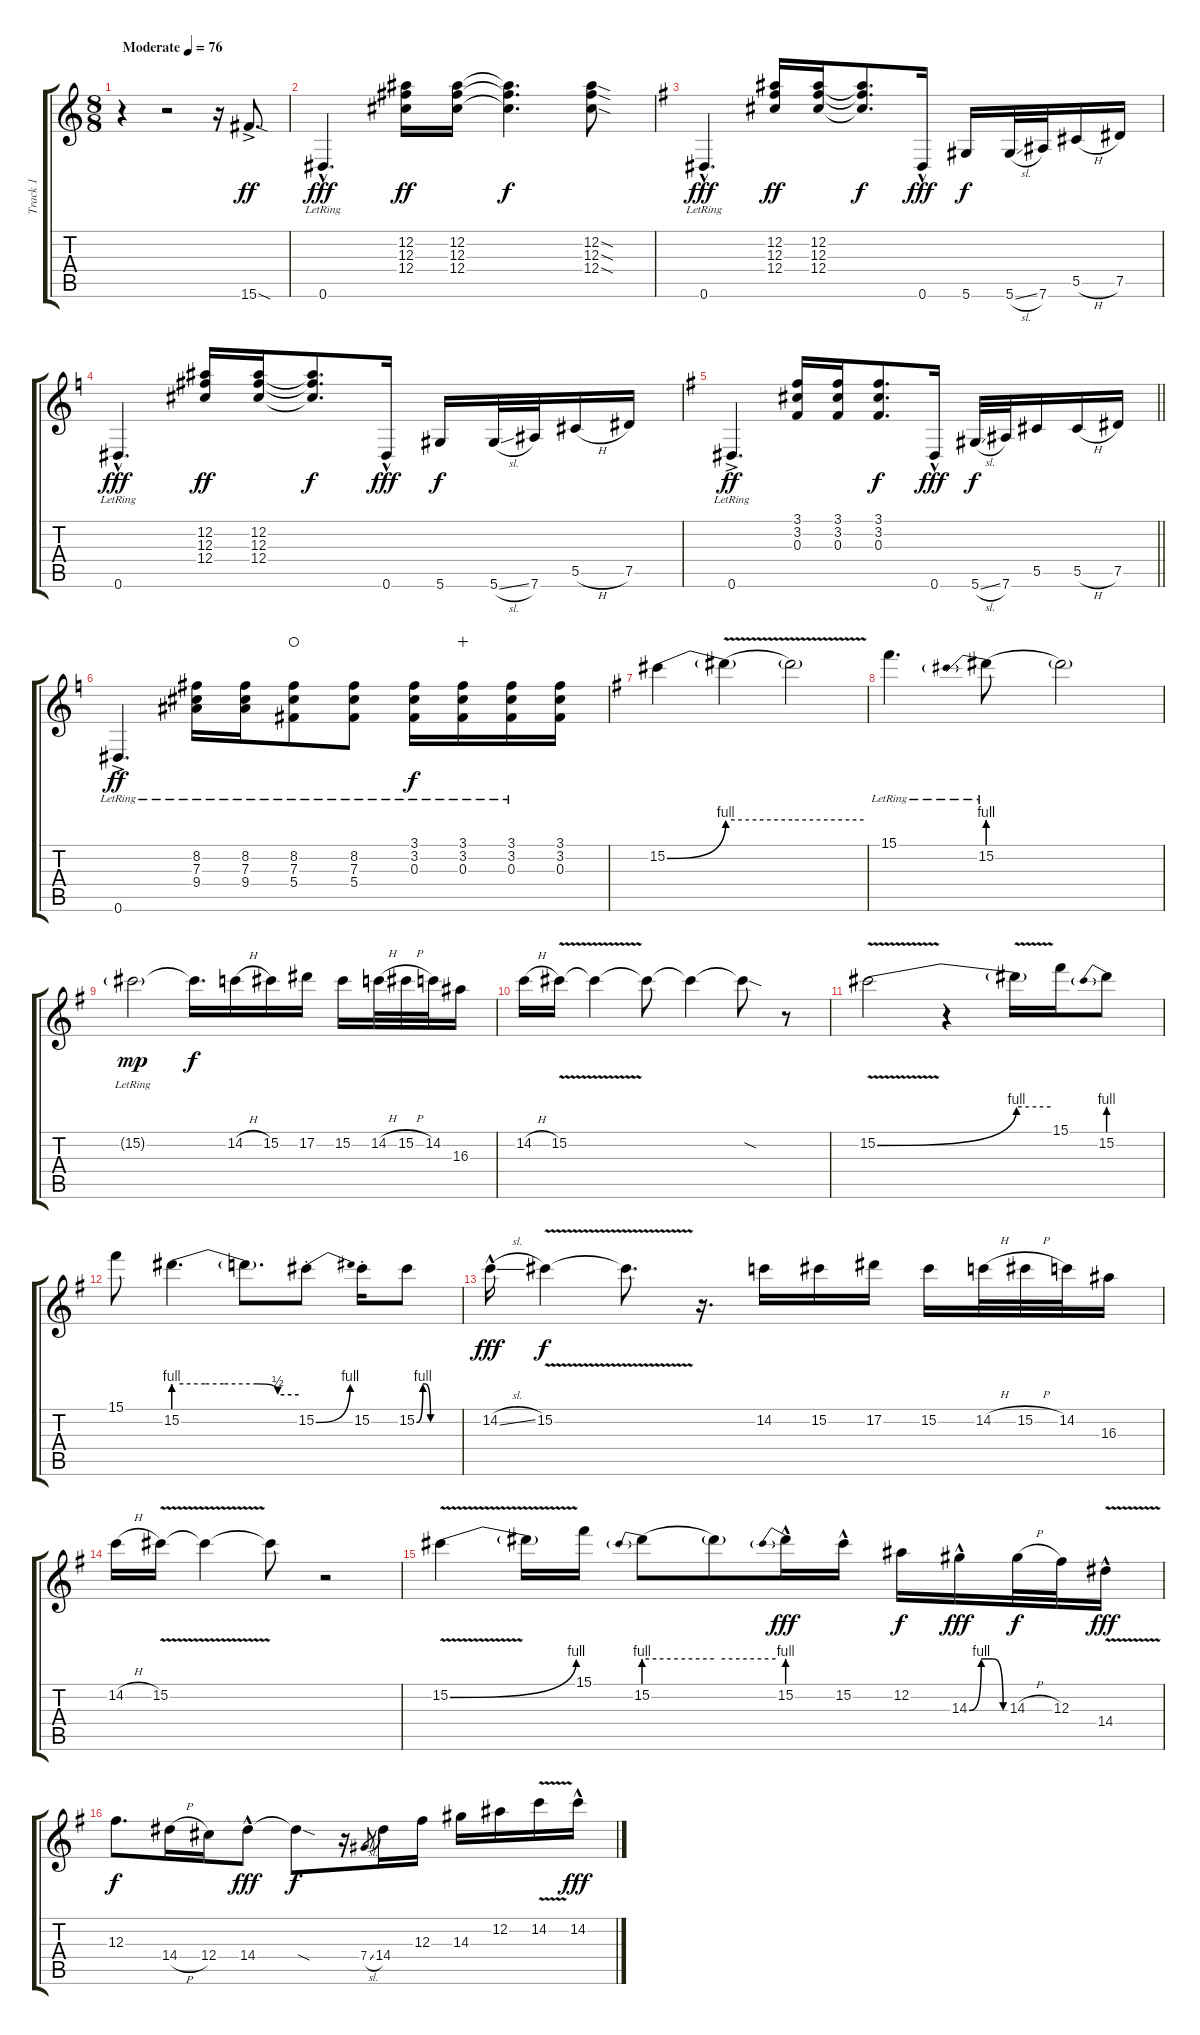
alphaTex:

\track ("Track 1" "Track 1") {instrument overdrivenguitar}
\staff {score tabs}
\tuning (Eb4 Bb3 Gb3 Db3 Ab2 Eb2) {hide}
\ts (8 8)
\tempo (76 "Moderate")
\clef g2
\ks c
r.4{dy ff volume 0 instrument overdrivenguitar} r.2{volume 9 instrument overdrivenguitar} r.16 15.6{sod ac}.8{d} |
0.6{hac lr}.4{d dy fff} (12.2 12.3 12.4).16{dy ff} (12.2 12.3 12.4).16 (12.2{t} 12.3{t} 12.4{t}).4{d dy f} (12.2{sod} 12.3{sod} 12.4{sod}).8 |
\ks g
0.6{hac lr}.4{d dy fff} (12.2 12.3 12.4).16{dy ff} (12.2 12.3 12.4).16 (12.2{t} 12.3{t} 12.4{t}).8{d dy f} 0.6{hac}.16{dy fff} 5.6.16{dy f} 5.6{sl}.32 7.6.32 5.5{h}.16 7.5.16 |
\ks c
0.6{hac lr}.4{d dy fff} (12.2 12.3 12.4).16{dy ff} (12.2 12.3 12.4).16 (12.2{t} 12.3{t} 12.4{t}).8{d dy f} 0.6{hac}.16{dy fff} 5.6.16{dy f} 5.6{sl}.32 7.6.32 5.5{h}.16 7.5.16 |
\barLineRight lightlight
\ks g
0.6{ac lr}.4{d dy ff} (3.1 3.2 0.3).16 (3.1 3.2 0.3).16 (3.1 3.2 0.3).8{d dy f} 0.6{hac}.16{dy fff} 5.6{sl}.32{dy f} 7.6.32 5.5.16 5.5{h}.16 7.5.16 |
\ks c
0.6{ac lr}.4{d dy ff} (8.2{lr} 7.3{lr} 9.4).16{instrument distortionguitar} (8.2{lr} 7.3{lr} 9.4).16 (8.2{lr} 7.3{lr} 5.4).8{waho} (8.2{lr} 7.3{lr} 5.4).8 (3.1{lr} 3.2{lr} 0.3{lr}).16{dy f} (3.1{lr} 3.2{lr} 0.3{lr}).16{wahc} (3.1{lr} 3.2{lr} 0.3{lr}).16 (3.1 3.2 0.3).16 |
\ks g
15.2{be (bend 0 0 60 4)}.4{instrument overdrivenguitar} 15.2{be (hold 0 4 60 4) v t}.4 15.2{be (hold 0 4 60 4) t}.2 |
15.1{lr}.4{d} 15.2{be (prebend 0 4 60 4) lr}.8 15.2{t}.2 |
15.2{g lr}.2{dy mp} 15.2{t}.16{d dy f} 14.2{h}.16 15.2.16 17.2.16 15.2.16 14.2{h}.32 15.2{h}.32 14.2.32 16.3.16 |
14.2{h}.16 15.2{v}.16 15.2{t}.4 15.2{t}.8 15.2{t}.4 15.2{sod t}.8 r.8 |
15.2{be (bend 0 0 60 4) v}.2 r.4 15.2{be (hold 0 4 60 4) t}.16 15.1.16 15.2{be (prebend 0 4 60 4)}.8 |
15.1.8 15.2{be (custom 0 4 15 4 24 4 40 4 50 2 60 2)}.4{d} 15.2{t}.8{d} 15.2{be (bend 0 0 60 4) st}.8 15.2{st}.16 15.2{be (custom 0 0 9 4 12 4 20 0 30 0 60 0)}.8 |
14.2{sl hac}.16{dy fff} 15.2{v}.4{dy f} 15.2{t}.8{d} r.16{d} 14.2.16 15.2.16 17.2.16 15.2.16 14.2{h}.32 15.2{h}.32 14.2.32 16.3.16 |
14.2{h}.16 15.2{v}.16 15.2{t}.4 15.2{t}.8 r.2 |
15.2{be (bend 0 0 60 4) v}.4 15.2{t}.16 15.1.16 15.2{be (prebend 0 4 60 4)}.8 15.2{be (hold 0 4 60 4) t}.8 15.2{be (prebend 0 4 60 4) hac}.16{dy fff} 15.2{hac}.16 12.2.16{dy f} 14.3{be (custom 0 0 20 4 30 4 39 4 56 0 60 0) hac}.16{dy fff} 14.3{h}.32{dy f} 12.3.32 14.4{v hac}.16{dy fff} |
12.3.8{d dy f} 14.4{h}.16 12.4.16 14.4{hac}.8{dy fff} 14.4{sod t}.8{dy f} r.16 7.4{sl}.8{gr} 14.4.16 12.3.16 14.3.16 12.2.16 14.2{v}.16 14.2{hac}.16{dy fff}
